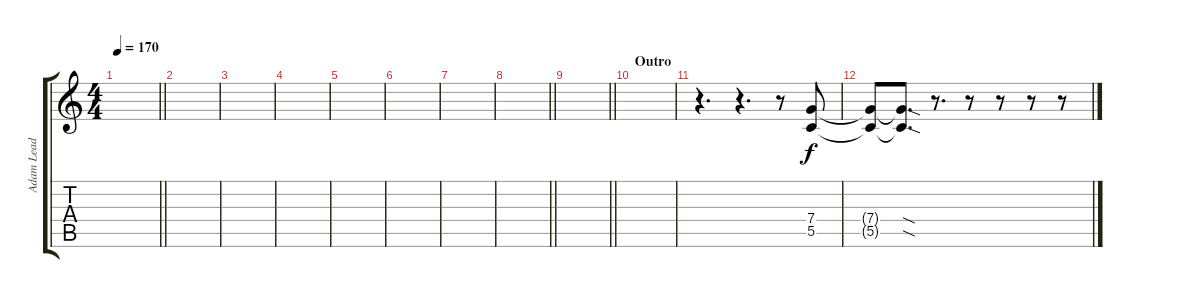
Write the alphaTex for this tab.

\track ("Adam Lead" "Adam Lead") {instrument distortionguitar}
\staff {score tabs}
\tuning (D4 A3 F3 C3 G2 C2) {hide}
\ts (4 4)
\tempo 170
\clef g2
\barLineRight lightlight
\ks c
|
|
|
|
|
|
|
\barLineRight lightlight
|
\barLineRight lightlight
|
\section ("" "Outro")
|
r.4{d} r.4{d} r.8 (7.4 5.5).8{dy f} |
(7.4{t} 5.5{t}).8 (7.4{sod t} 5.5{sod t}).8{d} r.8{d} r.8 r.8 r.8 r.8
